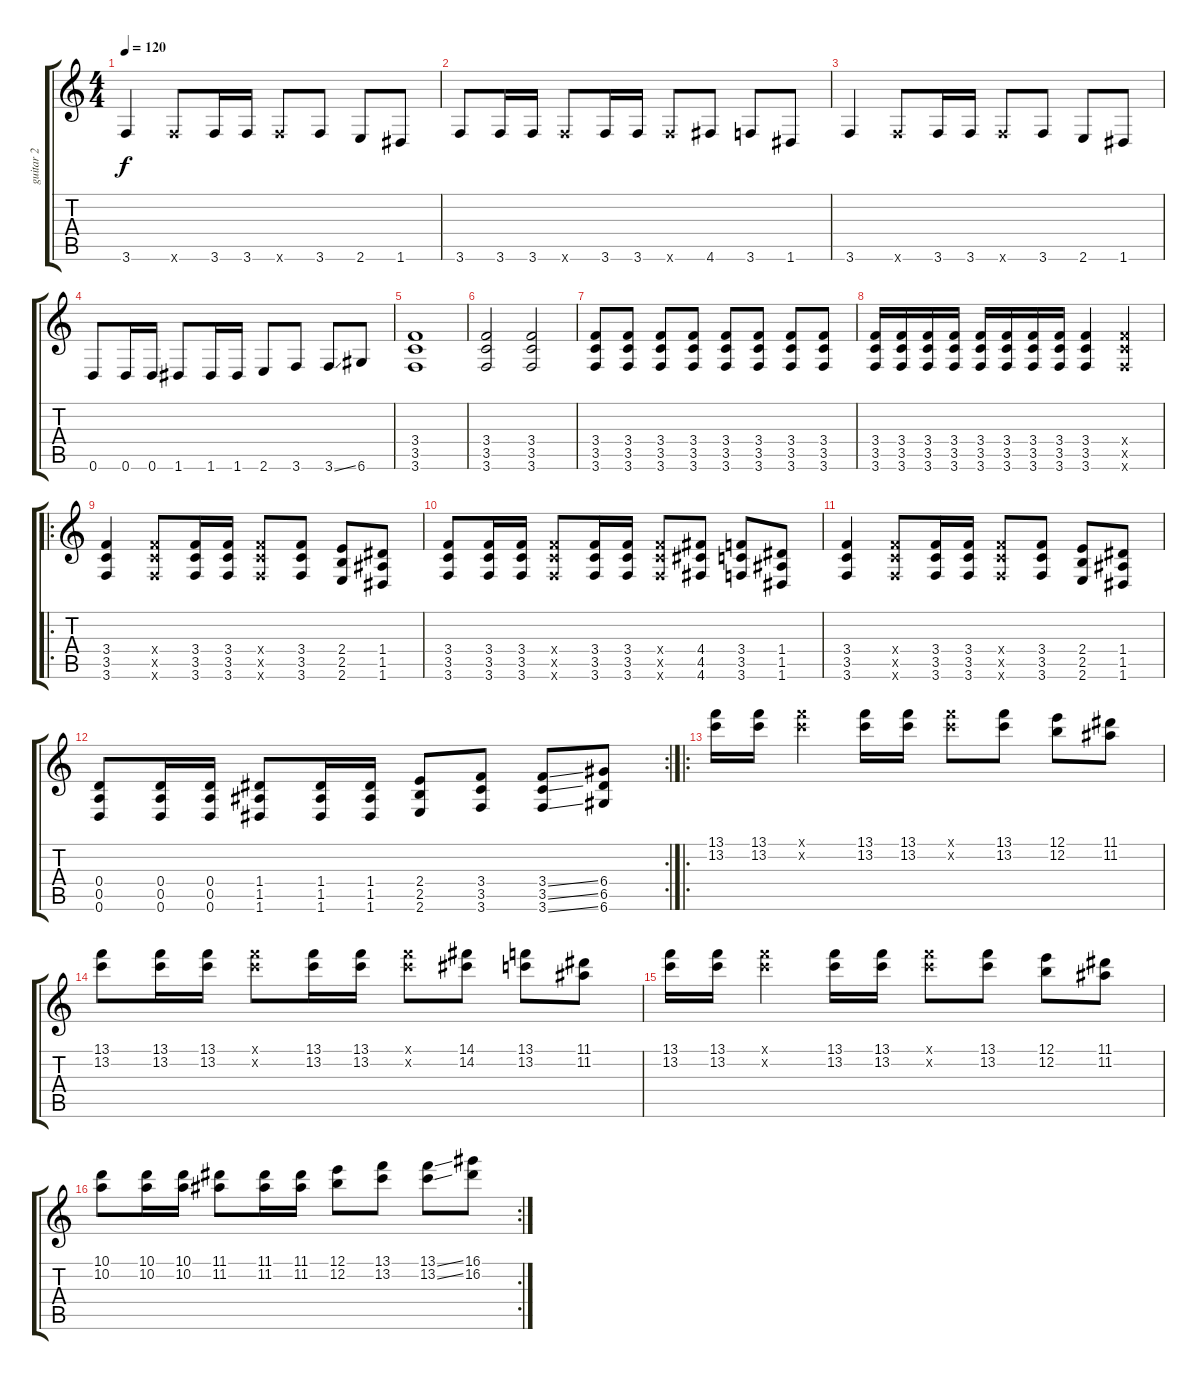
\track ("guitar 2" "guitar 2") {instrument overdrivenguitar}
\staff {score tabs}
\tuning (E4 B3 G3 D3 A2 D2) {hide}
\ts (4 4)
\tempo 120
\clef g2
\ks c
3.6.4{dy f} 3.6{x}.8 3.6.16 3.6.16 3.6{x}.8 3.6.8 2.6.8 1.6.8 |
3.6.8 3.6.16 3.6.16 3.6{x}.8 3.6.16 3.6.16 3.6{x}.8 4.6.8 3.6.8 1.6.8 |
3.6.4 3.6{x}.8 3.6.16 3.6.16 3.6{x}.8 3.6.8 2.6.8 1.6.8 |
0.6.8 0.6.16 0.6.16 1.6.8 1.6.16 1.6.16 2.6.8 3.6.8 3.6{ss}.8 6.6.8 |
(3.4 3.5 3.6).1 |
(3.4 3.5 3.6).2 (3.4 3.5 3.6).2 |
(3.4 3.5 3.6).8 (3.4 3.5 3.6).8 (3.4 3.5 3.6).8 (3.4 3.5 3.6).8 (3.4 3.5 3.6).8 (3.4 3.5 3.6).8 (3.4 3.5 3.6).8 (3.4 3.5 3.6).8 |
(3.4 3.5 3.6).16 (3.4 3.5 3.6).16 (3.4 3.5 3.6).16 (3.4 3.5 3.6).16 (3.4 3.5 3.6).16 (3.4 3.5 3.6).16 (3.4 3.5 3.6).16 (3.4 3.5 3.6).16 (3.4 3.5 3.6).4 (3.4{x} 3.5{x} 3.6{x}).4 |
\ro
(3.4 3.5 3.6).4 (3.4{x} 3.5{x} 3.6{x}).8 (3.4 3.5 3.6).16 (3.4 3.5 3.6).16 (3.4{x} 3.5{x} 3.6{x}).8 (3.4 3.5 3.6).8 (2.4 2.5 2.6).8 (1.4 1.5 1.6).8 |
(3.4 3.5 3.6).8 (3.4 3.5 3.6).16 (3.4 3.5 3.6).16 (3.4{x} 3.5{x} 3.6{x}).8 (3.4 3.5 3.6).16 (3.4 3.5 3.6).16 (3.4{x} 3.5{x} 3.6{x}).8 (4.4 4.5 4.6).8 (3.4 3.5 3.6).8 (1.4 1.5 1.6).8 |
(3.4 3.5 3.6).4 (3.4{x} 3.5{x} 3.6{x}).8 (3.4 3.5 3.6).16 (3.4 3.5 3.6).16 (3.4{x} 3.5{x} 3.6{x}).8 (3.4 3.5 3.6).8 (2.4 2.5 2.6).8 (1.4 1.5 1.6).8 |
\rc 2
(0.4 0.5 0.6).8 (0.4 0.5 0.6).16 (0.4 0.5 0.6).16 (1.4 1.5 1.6).8 (1.4 1.5 1.6).16 (1.4 1.5 1.6).16 (2.4 2.5 2.6).8 (3.4 3.5 3.6).8 (3.4{ss} 3.5{ss} 3.6{ss}).8 (6.4 6.5 6.6).8 |
\ro
(13.1 13.2).16 (13.1 13.2).16 (13.1{x} 13.2{x}).4 (13.1 13.2).16 (13.1 13.2).16 (13.1{x} 13.2{x}).8 (13.1 13.2).8 (12.1 12.2).8 (11.1 11.2).8 |
(13.1 13.2).8 (13.1 13.2).16 (13.1 13.2).16 (13.1{x} 13.2{x}).8 (13.1 13.2).16 (13.1 13.2).16 (13.1{x} 13.2{x}).8 (14.1 14.2).8 (13.1 13.2).8 (11.1 11.2).8 |
(13.1 13.2).16 (13.1 13.2).16 (13.1{x} 13.2{x}).4 (13.1 13.2).16 (13.1 13.2).16 (13.1{x} 13.2{x}).8 (13.1 13.2).8 (12.1 12.2).8 (11.1 11.2).8 |
\rc 2
(10.1 10.2).8 (10.1 10.2).16 (10.1 10.2).16 (11.1 11.2).8 (11.1 11.2).16 (11.1 11.2).16 (12.1 12.2).8 (13.1 13.2).8 (13.1{ss} 13.2{ss}).8 (16.1 16.2).8
